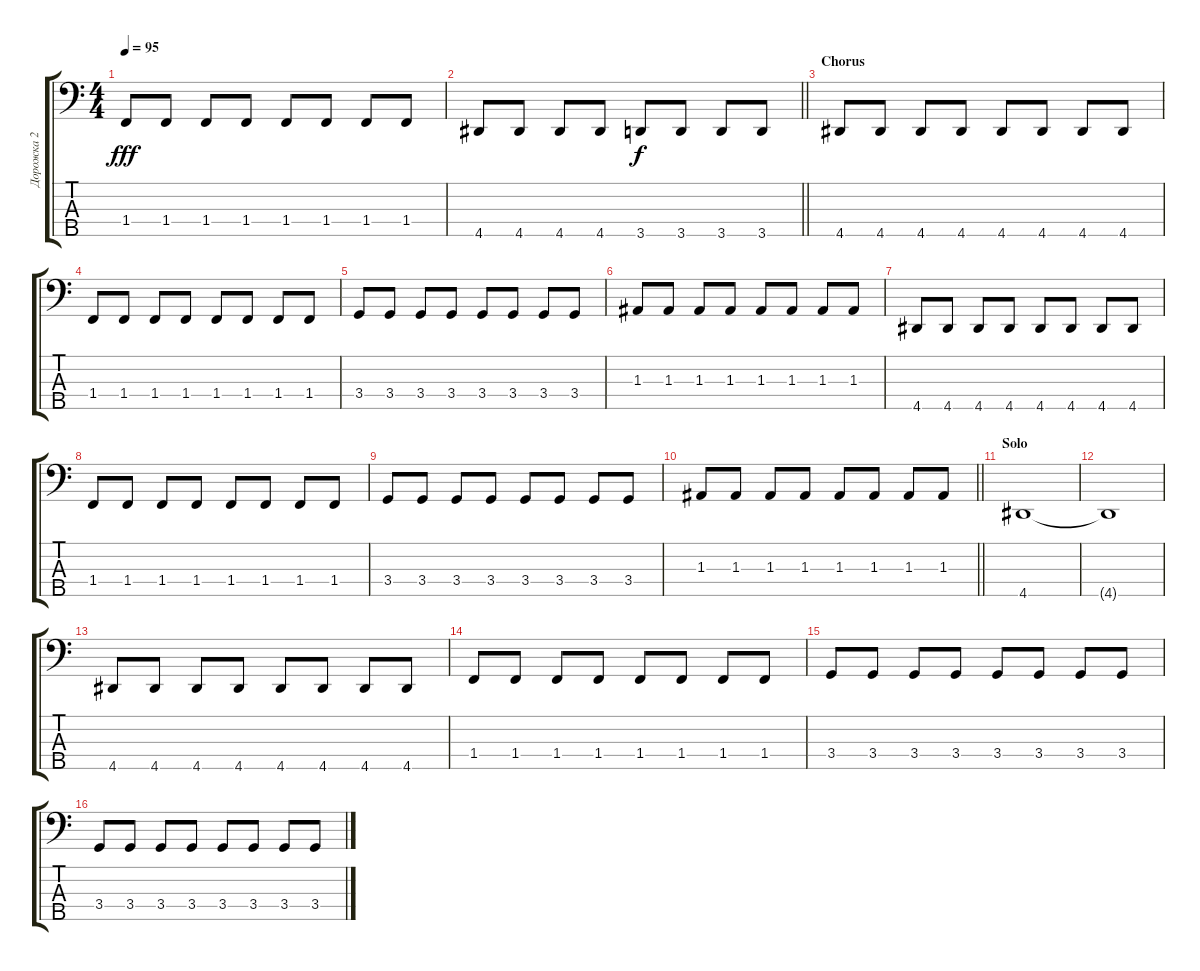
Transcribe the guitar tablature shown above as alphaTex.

\track ("Дорожка 2" "Дорожка 2") {instrument electricbassfinger}
\staff {score tabs}
\tuning (G2 D2 A1 E1 B0) {hide}
\ts (4 4)
\tempo 95
\clef f4
\ks c
1.4.8{dy fff} 1.4.8 1.4.8 1.4.8 1.4.8 1.4.8 1.4.8 1.4.8 |
\barLineRight lightlight
4.5.8 4.5.8 4.5.8 4.5.8 3.5.8{dy f} 3.5.8 3.5.8 3.5.8 |
\section ("" "Chorus")
4.5.8 4.5.8 4.5.8 4.5.8 4.5.8 4.5.8 4.5.8 4.5.8 |
1.4.8 1.4.8 1.4.8 1.4.8 1.4.8 1.4.8 1.4.8 1.4.8 |
3.4.8 3.4.8 3.4.8 3.4.8 3.4.8 3.4.8 3.4.8 3.4.8 |
1.3.8 1.3.8 1.3.8 1.3.8 1.3.8 1.3.8 1.3.8 1.3.8 |
4.5.8 4.5.8 4.5.8 4.5.8 4.5.8 4.5.8 4.5.8 4.5.8 |
1.4.8 1.4.8 1.4.8 1.4.8 1.4.8 1.4.8 1.4.8 1.4.8 |
3.4.8 3.4.8 3.4.8 3.4.8 3.4.8 3.4.8 3.4.8 3.4.8 |
\barLineRight lightlight
1.3.8 1.3.8 1.3.8 1.3.8 1.3.8 1.3.8 1.3.8 1.3.8 |
\section ("" "Solo")
4.5.1 |
4.5{t}.1 |
4.5.8 4.5.8 4.5.8 4.5.8 4.5.8 4.5.8 4.5.8 4.5.8 |
1.4.8 1.4.8 1.4.8 1.4.8 1.4.8 1.4.8 1.4.8 1.4.8 |
3.4.8 3.4.8 3.4.8 3.4.8 3.4.8 3.4.8 3.4.8 3.4.8 |
3.4.8 3.4.8 3.4.8 3.4.8 3.4.8 3.4.8 3.4.8 3.4.8
